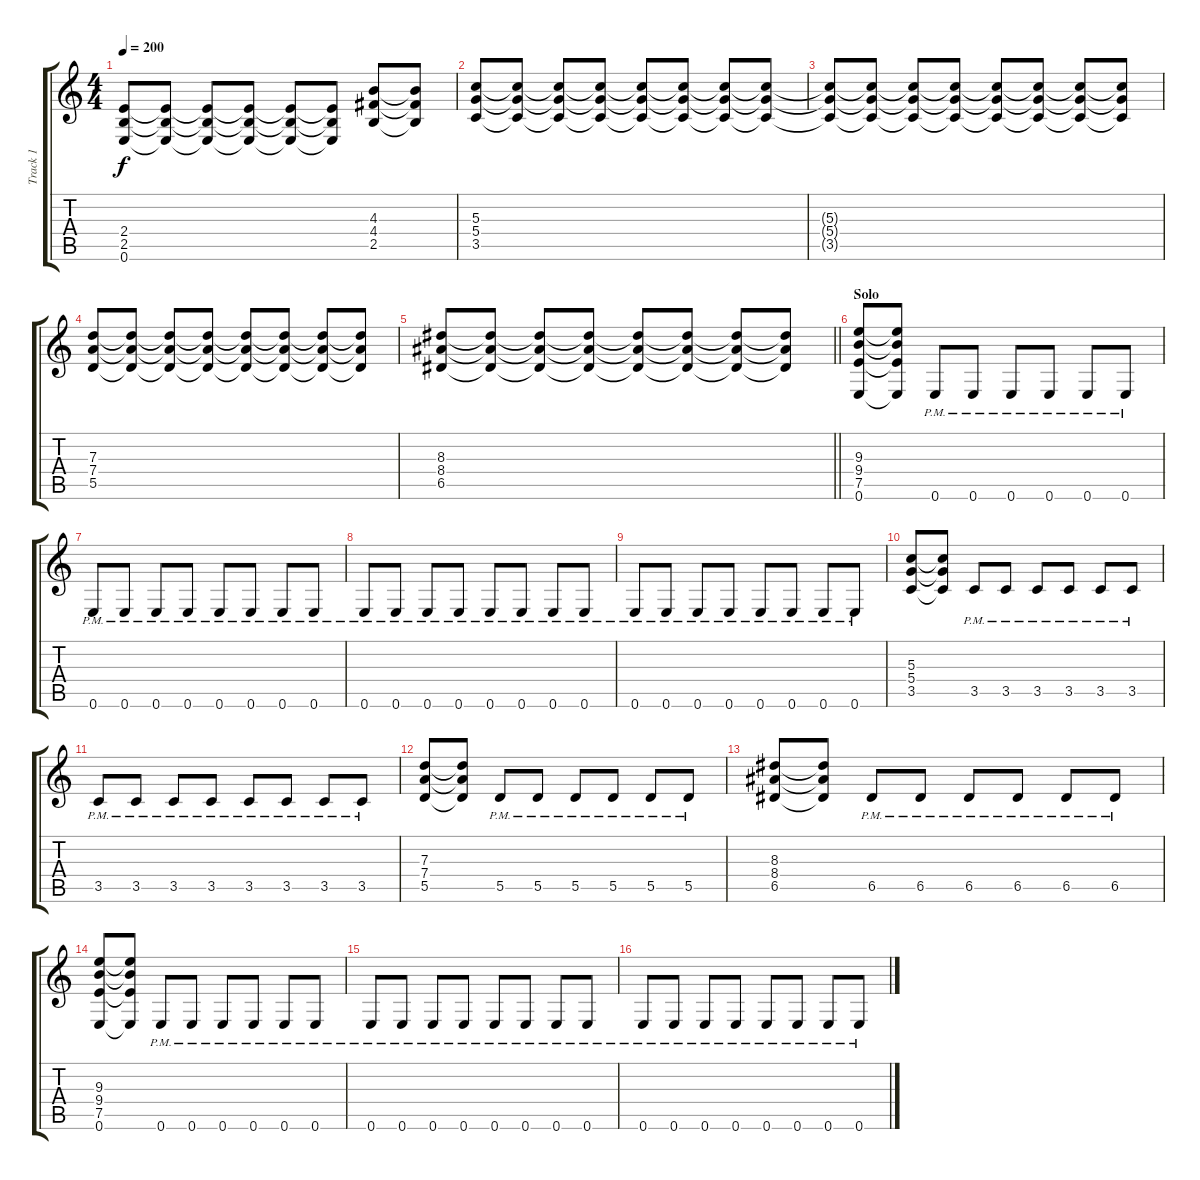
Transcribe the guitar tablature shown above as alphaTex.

\track ("Track 1" "Track 1") {instrument distortionguitar}
\staff {score tabs}
\tuning (E4 B3 G3 D3 A2 E2) {hide}
\ts (4 4)
\tempo 200
\clef g2
\ks c
(2.4{t} 2.5{t} 0.6{t}).8{dy f} (2.4{t} 2.5{t} 0.6{t}).8 (2.4{t} 2.5{t} 0.6{t}).8 (2.4{t} 2.5{t} 0.6{t}).8 (2.4{t} 2.5{t} 0.6{t}).8 (2.4{t} 2.5{t} 0.6{t}).8 (4.3 4.4 2.5).8 (4.3{t} 4.4{t} 2.5{t}).8 |
(5.3 5.4 3.5).8 (5.3{t} 5.4{t} 3.5{t}).8 (5.3{t} 5.4{t} 3.5{t}).8 (5.3{t} 5.4{t} 3.5{t}).8 (5.3{t} 5.4{t} 3.5{t}).8 (5.3{t} 5.4{t} 3.5{t}).8 (5.3{t} 5.4{t} 3.5{t}).8 (5.3{t} 5.4{t} 3.5{t}).8 |
(5.3{t} 5.4{t} 3.5{t}).8 (5.3{t} 5.4{t} 3.5{t}).8 (5.3{t} 5.4{t} 3.5{t}).8 (5.3{t} 5.4{t} 3.5{t}).8 (5.3{t} 5.4{t} 3.5{t}).8 (5.3{t} 5.4{t} 3.5{t}).8 (5.3{t} 5.4{t} 3.5{t}).8 (5.3{t} 5.4{t} 3.5{t}).8 |
(7.3 7.4 5.5).8 (7.3{t} 7.4{t} 5.5{t}).8 (7.3{t} 7.4{t} 5.5{t}).8 (7.3{t} 7.4{t} 5.5{t}).8 (7.3{t} 7.4{t} 5.5{t}).8 (7.3{t} 7.4{t} 5.5{t}).8 (7.3{t} 7.4{t} 5.5{t}).8 (7.3{t} 7.4{t} 5.5{t}).8 |
\barLineRight lightlight
(8.3 8.4 6.5).8 (8.3{t} 8.4{t} 6.5{t}).8 (8.3{t} 8.4{t} 6.5{t}).8 (8.3{t} 8.4{t} 6.5{t}).8 (8.3{t} 8.4{t} 6.5{t}).8 (8.3{t} 8.4{t} 6.5{t}).8 (8.3{t} 8.4{t} 6.5{t}).8 (8.3{t} 8.4{t} 6.5{t}).8 |
\section ("" "Solo")
(9.3 9.4 7.5 0.6).8 (9.3{t} 9.4{t} 7.5{t} 0.6{t}).8 0.6{pm}.8 0.6{pm}.8 0.6{pm}.8 0.6{pm}.8 0.6{pm}.8 0.6{pm}.8 |
0.6{pm}.8 0.6{pm}.8 0.6{pm}.8 0.6{pm}.8 0.6{pm}.8 0.6{pm}.8 0.6{pm}.8 0.6{pm}.8 |
0.6{pm}.8 0.6{pm}.8 0.6{pm}.8 0.6{pm}.8 0.6{pm}.8 0.6{pm}.8 0.6{pm}.8 0.6{pm}.8 |
0.6{pm}.8 0.6{pm}.8 0.6{pm}.8 0.6{pm}.8 0.6{pm}.8 0.6{pm}.8 0.6{pm}.8 0.6{pm}.8 |
(5.3 5.4 3.5).8 (5.3{t} 5.4{t} 3.5{t}).8 3.5{pm}.8 3.5{pm}.8 3.5{pm}.8 3.5{pm}.8 3.5{pm}.8 3.5{pm}.8 |
3.5{pm}.8 3.5{pm}.8 3.5{pm}.8 3.5{pm}.8 3.5{pm}.8 3.5{pm}.8 3.5{pm}.8 3.5{pm}.8 |
(7.3 7.4 5.5).8 (7.3{t} 7.4{t} 5.5{t}).8 5.5{pm}.8 5.5{pm}.8 5.5{pm}.8 5.5{pm}.8 5.5{pm}.8 5.5{pm}.8 |
(8.3 8.4 6.5).8 (8.3{t} 8.4{t} 6.5{t}).8 6.5{pm}.8 6.5{pm}.8 6.5{pm}.8 6.5{pm}.8 6.5{pm}.8 6.5{pm}.8 |
(9.3 9.4 7.5 0.6).8 (9.3{t} 9.4{t} 7.5{t} 0.6{t}).8 0.6{pm}.8 0.6{pm}.8 0.6{pm}.8 0.6{pm}.8 0.6{pm}.8 0.6{pm}.8 |
0.6{pm}.8 0.6{pm}.8 0.6{pm}.8 0.6{pm}.8 0.6{pm}.8 0.6{pm}.8 0.6{pm}.8 0.6{pm}.8 |
0.6{pm}.8 0.6{pm}.8 0.6{pm}.8 0.6{pm}.8 0.6{pm}.8 0.6{pm}.8 0.6{pm}.8 0.6{pm}.8
